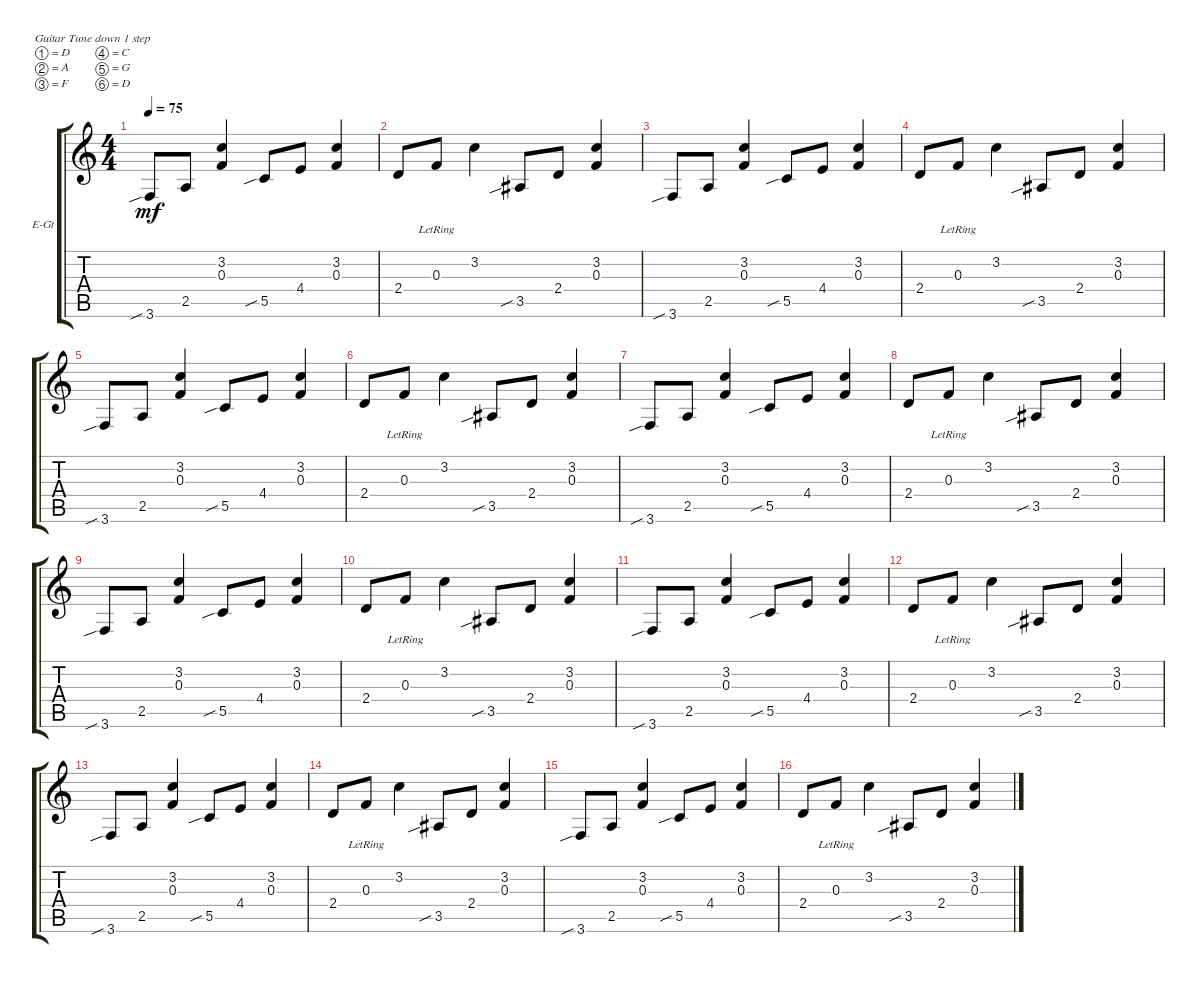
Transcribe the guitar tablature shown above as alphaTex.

\defaultSystemsLayout 4
\bracketExtendMode groupsimilarinstruments
\firstSystemTrackNameOrientation horizontal
\otherSystemsTrackNameOrientation horizontal
\track ("Nick Catanese" "E-Gt") {instrument electricguitarclean}
\staff {score tabs}
\tuning (D4 A3 F3 C3 G2 D2)
\ts (4 4)
\tempo 75
\clef g2
\scale
0.333333
\ks c
3.6{sib}.8{dy mf} 2.5.8 (0.3 3.2).4 5.5{sib}.8 4.4.8 (0.3 3.2).4 |
\scale
0.333333 2.4.8 0.3{lr}.8 3.2.4 3.5{sib}.8 2.4.8 (3.2 0.3).4 |
\scale
0.333333 3.6{sib}.8 2.5.8 (0.3 3.2).4 5.5{sib}.8 4.4.8 (0.3 3.2).4 |
\scale
0.333333 2.4.8 0.3{lr}.8 3.2.4 3.5{sib}.8 2.4.8 (3.2 0.3).4 |
\scale
0.333333 3.6{sib}.8 2.5.8 (0.3 3.2).4 5.5{sib}.8 4.4.8 (0.3 3.2).4 |
\scale
0.333333 2.4.8 0.3{lr}.8 3.2.4 3.5{sib}.8 2.4.8 (3.2 0.3).4 |
\scale
0.333333 3.6{sib}.8 2.5.8 (0.3 3.2).4 5.5{sib}.8 4.4.8 (0.3 3.2).4 |
\scale
0.333333 2.4.8 0.3{lr}.8 3.2.4 3.5{sib}.8 2.4.8 (3.2 0.3).4 |
\scale
0.333333 3.6{sib}.8 2.5.8 (0.3 3.2).4 5.5{sib}.8 4.4.8 (0.3 3.2).4 |
2.4.8 0.3{lr}.8 3.2.4 3.5{sib}.8 2.4.8 (3.2 0.3).4 |
3.6{sib}.8 2.5.8 (0.3 3.2).4 5.5{sib}.8 4.4.8 (0.3 3.2).4 |
2.4.8 0.3{lr}.8 3.2.4 3.5{sib}.8 2.4.8 (3.2 0.3).4 |
3.6{sib}.8 2.5.8 (0.3 3.2).4 5.5{sib}.8 4.4.8 (0.3 3.2).4 |
2.4.8 0.3{lr}.8 3.2.4 3.5{sib}.8 2.4.8 (3.2 0.3).4 |
3.6{sib}.8 2.5.8 (0.3 3.2).4 5.5{sib}.8 4.4.8 (0.3 3.2).4 |
2.4.8 0.3{lr}.8 3.2.4 3.5{sib}.8 2.4.8 (3.2 0.3).4
